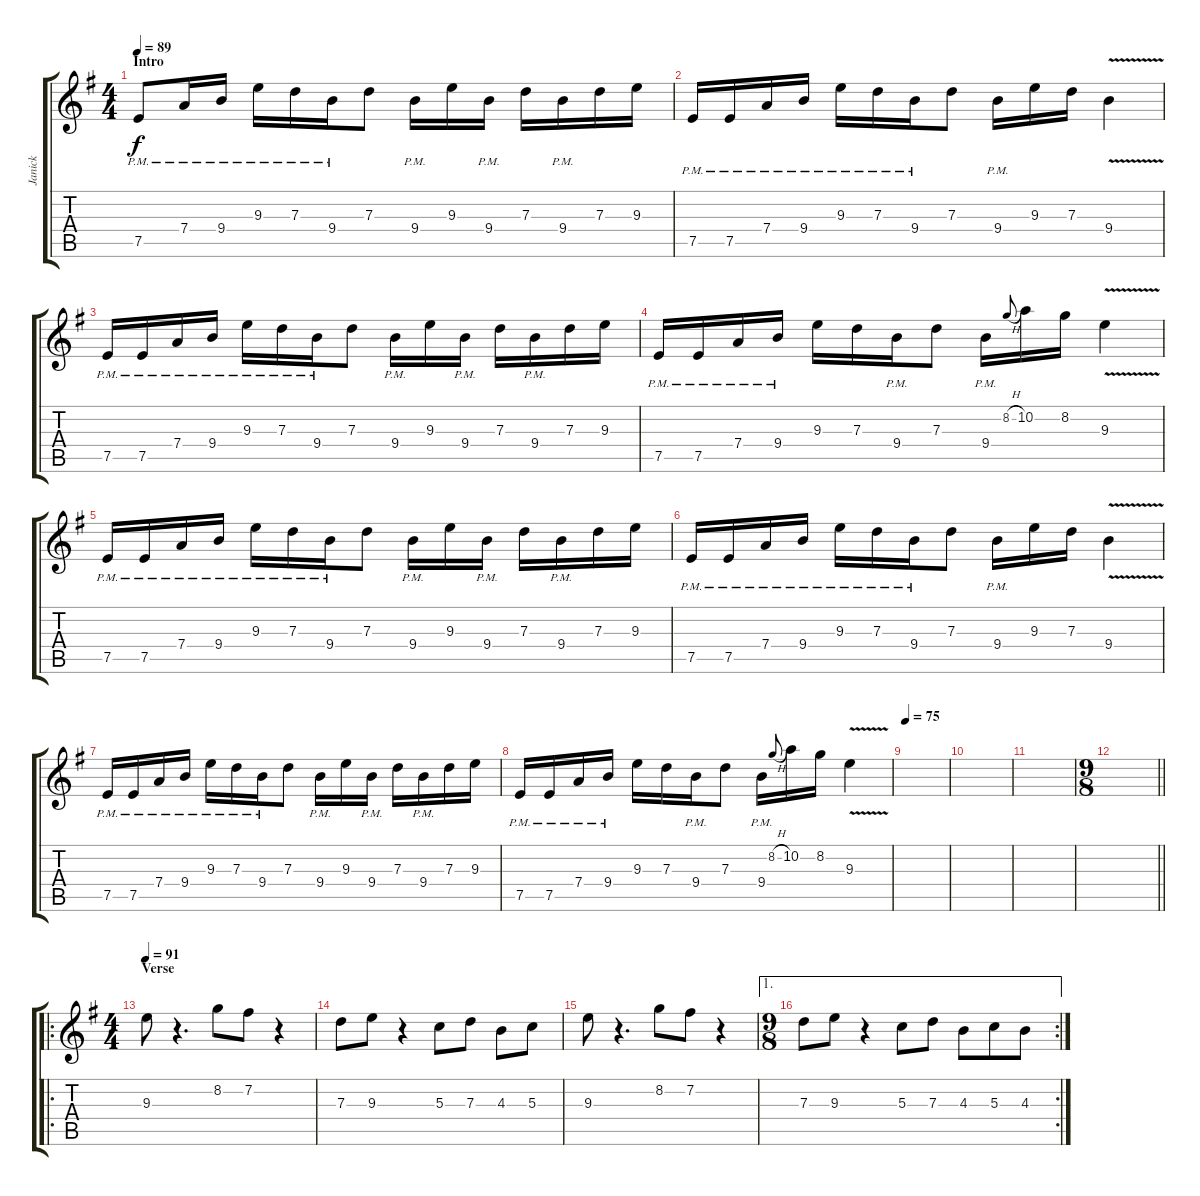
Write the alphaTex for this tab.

\track ("Janick" "Janick") {instrument distortionguitar}
\staff {score tabs}
\tuning (E4 B3 G3 D3 A2 E2) {hide}
\ts (4 4)
\section ("" "Intro")
\tempo 89
\clef g2
\ks eminor
7.5{pm}.8{dy f instrument distortionguitar} 7.4{pm}.16 9.4{pm}.16 9.3{pm}.16 7.3{pm}.16 9.4{pm}.16 7.3.8 9.4{pm}.16 9.3.16 9.4{pm}.16 7.3.16 9.4{pm}.16 7.3.16 9.3.16 |
7.5{pm}.16 7.5{pm}.16 7.4{pm}.16 9.4{pm}.16 9.3{pm}.16 7.3{pm}.16 9.4{pm}.16 7.3.8 9.4{pm}.16 9.3.16 7.3.16 9.4{v}.4 |
7.5{pm}.16 7.5{pm}.16 7.4{pm}.16 9.4{pm}.16 9.3{pm}.16 7.3{pm}.16 9.4{pm}.16 7.3.8 9.4{pm}.16 9.3.16 9.4{pm}.16 7.3.16 9.4{pm}.16 7.3.16 9.3.16 |
7.5{pm}.16 7.5{pm}.16 7.4{pm}.16 9.4{pm}.16 9.3.16 7.3.16 9.4{pm}.16 7.3.8 9.4{pm}.16 8.2{h}.8{gr onbeat} 10.2.16 8.2.16 9.3{v}.4 |
7.5{pm}.16 7.5{pm}.16 7.4{pm}.16 9.4{pm}.16 9.3{pm}.16 7.3{pm}.16 9.4{pm}.16 7.3.8 9.4{pm}.16 9.3.16 9.4{pm}.16 7.3.16 9.4{pm}.16 7.3.16 9.3.16 |
7.5{pm}.16 7.5{pm}.16 7.4{pm}.16 9.4{pm}.16 9.3{pm}.16 7.3{pm}.16 9.4{pm}.16 7.3.8 9.4{pm}.16 9.3.16 7.3.16 9.4{v}.4 |
7.5{pm}.16 7.5{pm}.16 7.4{pm}.16 9.4{pm}.16 9.3{pm}.16 7.3{pm}.16 9.4{pm}.16 7.3.8 9.4{pm}.16 9.3.16 9.4{pm}.16 7.3.16 9.4{pm}.16 7.3.16 9.3.16 |
7.5{pm}.16 7.5{pm}.16 7.4{pm}.16 9.4{pm}.16 9.3.16 7.3.16 9.4{pm}.16 7.3.8 9.4{pm}.16 8.2{h}.8{gr onbeat} 10.2.16 8.2.16 9.3{v}.4 |
\tempo 75
|
|
|
\ts (9 8)
\barLineRight lightlight
|
\ro
\ts (4 4)
\section ("" "Verse")
\tempo 91
9.3.8 r.4{d} 8.2.8 7.2.8 r.4 |
7.3.8 9.3.8 r.4 5.3.8 7.3.8 4.3.8 5.3.8 |
9.3.8 r.4{d} 8.2.8 7.2.8 r.4 |
\ae 1
\rc 2
\ts (9 8)
7.3.8 9.3.8 r.4 5.3.8 7.3.8 4.3.8 5.3.8 4.3.8
